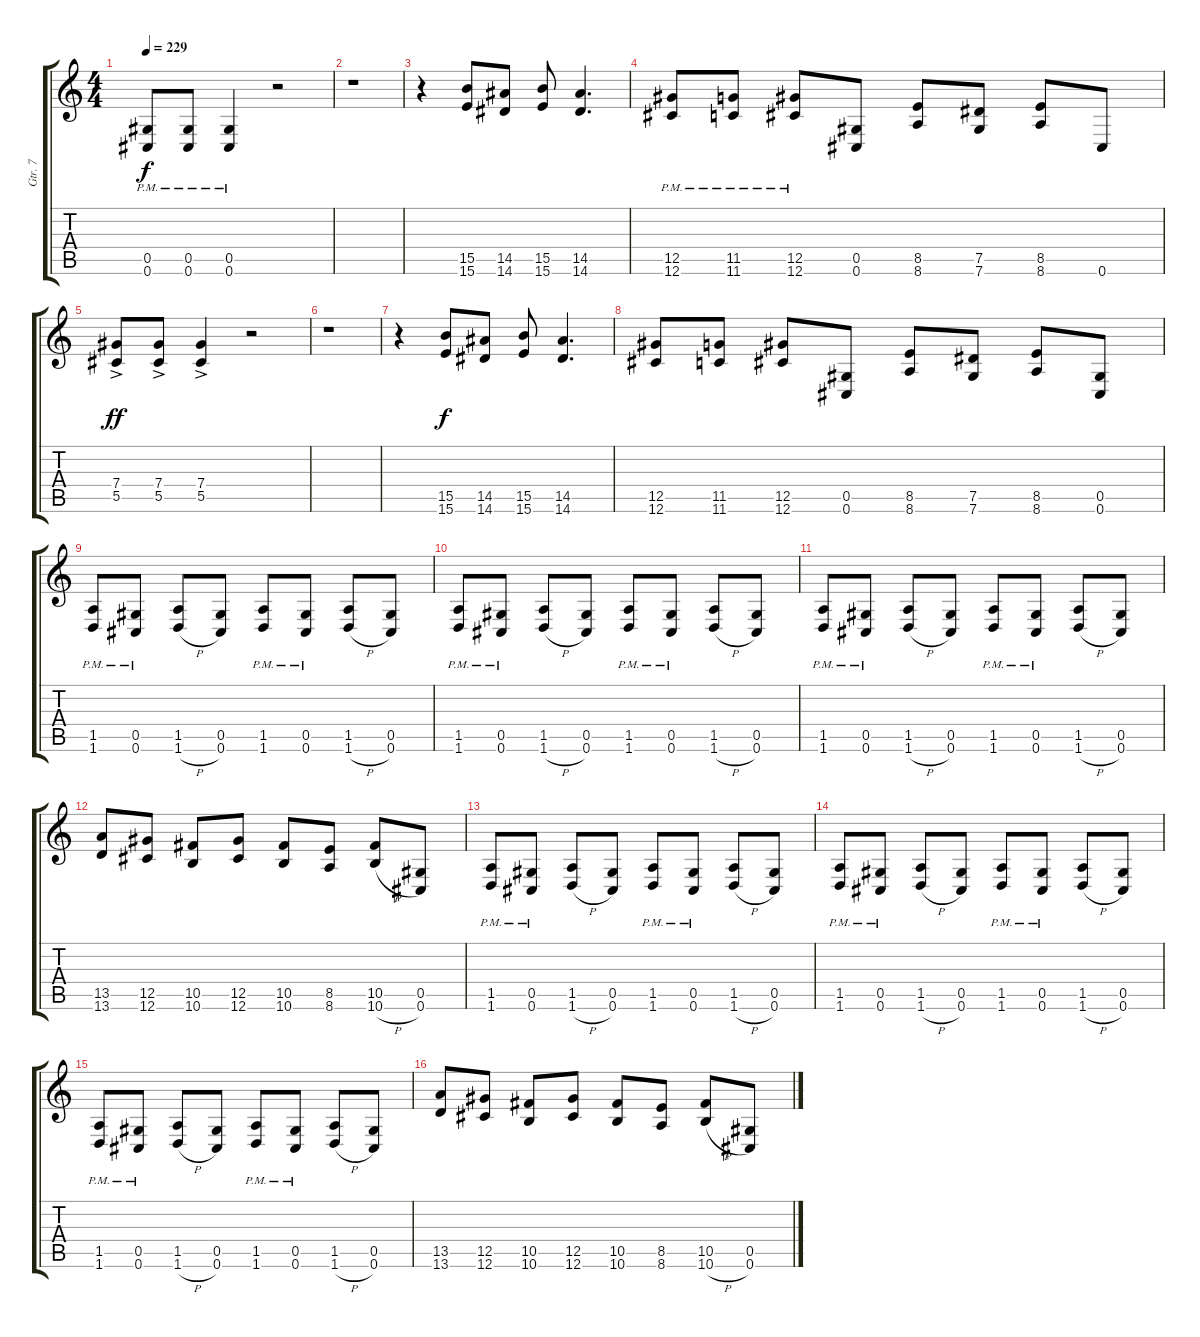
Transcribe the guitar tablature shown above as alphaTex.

\track ("Gtr. 7" "Gtr. 7") {instrument electricguitarclean}
\staff {score tabs}
\tuning (Eb4 Bb3 Gb3 Db3 Ab2 Db2) {hide}
\ts (4 4)
\tempo 229
\clef g2
\ks c
(0.5{pm} 0.6{pm}).8{dy f} (0.5{pm} 0.6{pm}).8 (0.5{pm} 0.6{pm}).4 r.2 |
r.1 |
r.4 (15.5 15.6).8 (14.5 14.6).8 (15.5 15.6).8 (14.5 14.6).4{d} |
(12.5{pm} 12.6{pm}).8 (11.5{pm} 11.6{pm}).8 (12.5{pm} 12.6{pm}).8 (0.5 0.6).8 (8.5 8.6).8 (7.5 7.6).8 (8.5 8.6).8 0.6.8 |
(7.4{ac} 5.5{ac}).8{dy ff} (7.4{ac} 5.5{ac}).8 (7.4{ac} 5.5{ac}).4 r.2 |
r.1 |
r.4 (15.5 15.6).8{dy f} (14.5 14.6).8 (15.5 15.6).8 (14.5 14.6).4{d} |
(12.5 12.6).8 (11.5 11.6).8 (12.5 12.6).8 (0.5 0.6).8 (8.5 8.6).8 (7.5 7.6).8 (8.5 8.6).8 (0.5 0.6).8 |
(1.5{pm} 1.6{pm}).8 (0.5{pm} 0.6{pm}).8 (1.5 1.6{h}).8 (0.5 0.6).8 (1.5{pm} 1.6{pm}).8 (0.5{pm} 0.6{pm}).8 (1.5 1.6{h}).8 (0.5 0.6).8 |
(1.5{pm} 1.6{pm}).8 (0.5{pm} 0.6{pm}).8 (1.5 1.6{h}).8 (0.5 0.6).8 (1.5{pm} 1.6{pm}).8 (0.5{pm} 0.6{pm}).8 (1.5 1.6{h}).8 (0.5 0.6).8 |
(1.5{pm} 1.6{pm}).8 (0.5{pm} 0.6{pm}).8 (1.5 1.6{h}).8 (0.5 0.6).8 (1.5{pm} 1.6{pm}).8 (0.5{pm} 0.6{pm}).8 (1.5 1.6{h}).8 (0.5 0.6).8 |
(13.5 13.6).8 (12.5 12.6).8 (10.5 10.6).8 (12.5 12.6).8 (10.5 10.6).8 (8.5 8.6).8 (10.5 10.6{h}).8 (0.5 0.6).8 |
(1.5{pm} 1.6{pm}).8 (0.5{pm} 0.6{pm}).8 (1.5 1.6{h}).8 (0.5 0.6).8 (1.5{pm} 1.6{pm}).8 (0.5{pm} 0.6{pm}).8 (1.5 1.6{h}).8 (0.5 0.6).8 |
(1.5{pm} 1.6{pm}).8 (0.5{pm} 0.6{pm}).8 (1.5 1.6{h}).8 (0.5 0.6).8 (1.5{pm} 1.6{pm}).8 (0.5{pm} 0.6{pm}).8 (1.5 1.6{h}).8 (0.5 0.6).8 |
(1.5{pm} 1.6{pm}).8 (0.5{pm} 0.6{pm}).8 (1.5 1.6{h}).8 (0.5 0.6).8 (1.5{pm} 1.6{pm}).8 (0.5{pm} 0.6{pm}).8 (1.5 1.6{h}).8 (0.5 0.6).8 |
(13.5 13.6).8 (12.5 12.6).8 (10.5 10.6).8 (12.5 12.6).8 (10.5 10.6).8 (8.5 8.6).8 (10.5 10.6{h}).8 (0.5 0.6).8
